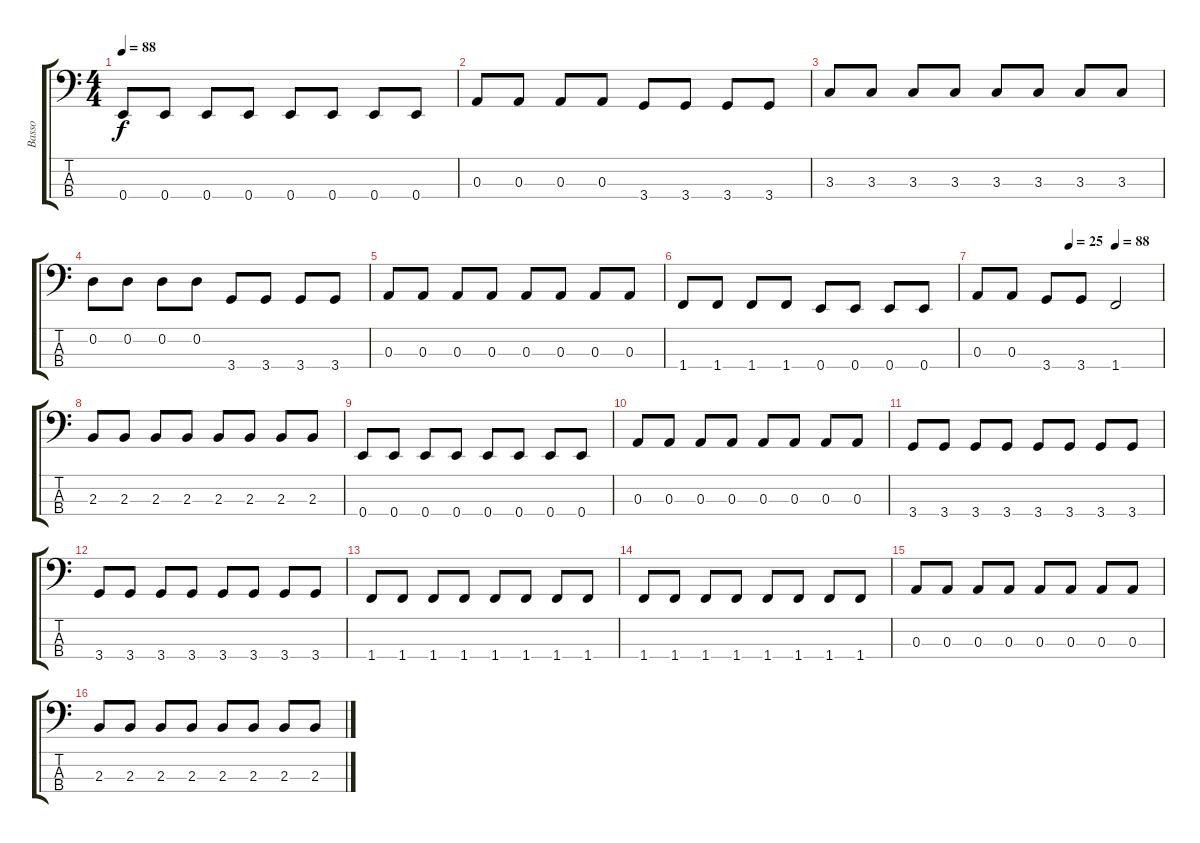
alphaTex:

\track ("Basso" "Basso") {instrument electricbassfinger}
\staff {score tabs}
\tuning (G2 D2 A1 E1) {hide}
\ts (4 4)
\tempo 88
\clef f4
\ks c
0.4.8{dy f} 0.4.8 0.4.8 0.4.8 0.4.8 0.4.8 0.4.8 0.4.8 |
0.3.8 0.3.8 0.3.8 0.3.8 3.4.8 3.4.8 3.4.8 3.4.8 |
3.3.8 3.3.8 3.3.8 3.3.8 3.3.8 3.3.8 3.3.8 3.3.8 |
0.2.8 0.2.8 0.2.8 0.2.8 3.4.8 3.4.8 3.4.8 3.4.8 |
0.3.8 0.3.8 0.3.8 0.3.8 0.3.8 0.3.8 0.3.8 0.3.8 |
1.4.8 1.4.8 1.4.8 1.4.8 0.4.8 0.4.8 0.4.8 0.4.8 |
\tempo (25 0.5)
\tempo (88 0.75)
0.3.8 0.3.8 3.4.8 3.4.8 1.4.2 |
2.3.8 2.3.8 2.3.8 2.3.8 2.3.8 2.3.8 2.3.8 2.3.8 |
0.4.8 0.4.8 0.4.8 0.4.8 0.4.8 0.4.8 0.4.8 0.4.8 |
0.3.8 0.3.8 0.3.8 0.3.8 0.3.8 0.3.8 0.3.8 0.3.8 |
3.4.8 3.4.8 3.4.8 3.4.8 3.4.8 3.4.8 3.4.8 3.4.8 |
3.4.8 3.4.8 3.4.8 3.4.8 3.4.8 3.4.8 3.4.8 3.4.8 |
1.4.8 1.4.8 1.4.8 1.4.8 1.4.8 1.4.8 1.4.8 1.4.8 |
1.4.8 1.4.8 1.4.8 1.4.8 1.4.8 1.4.8 1.4.8 1.4.8 |
0.3.8 0.3.8 0.3.8 0.3.8 0.3.8 0.3.8 0.3.8 0.3.8 |
2.3.8 2.3.8 2.3.8 2.3.8 2.3.8 2.3.8 2.3.8 2.3.8
